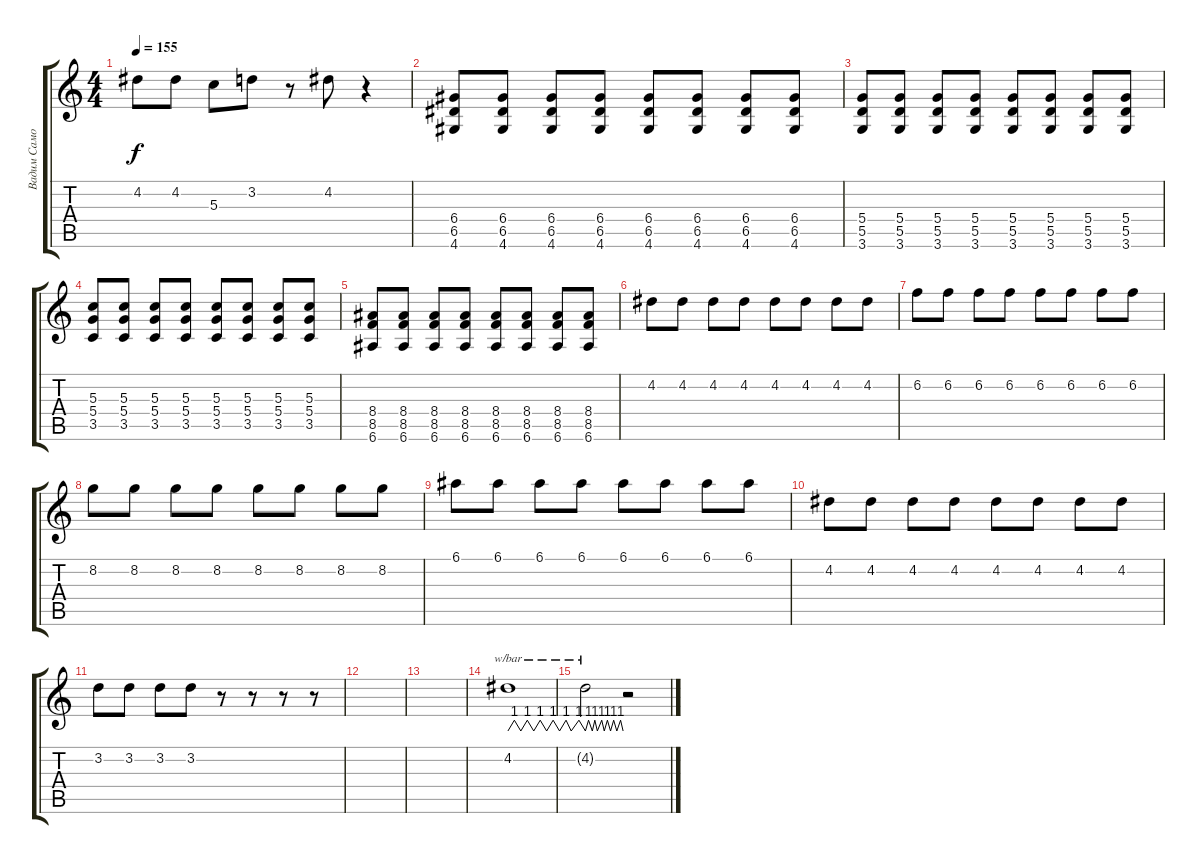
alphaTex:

\track ("Вадим Самойлов" "Вадим Само") {instrument overdrivenguitar}
\staff {score tabs}
\tuning (E4 B3 G3 D3 A2 E2) {hide}
\ts (4 4)
\tempo 155
\clef g2
\ks c
4.2.8{dy f} 4.2.8 5.3.8 3.2.8 r.8 4.2.8 r.4 |
(6.4 6.5 4.6).8 (6.4 6.5 4.6).8 (6.4 6.5 4.6).8 (6.4 6.5 4.6).8 (6.4 6.5 4.6).8 (6.4 6.5 4.6).8 (6.4 6.5 4.6).8 (6.4 6.5 4.6).8 |
(5.4 5.5 3.6).8 (5.4 5.5 3.6).8 (5.4 5.5 3.6).8 (5.4 5.5 3.6).8 (5.4 5.5 3.6).8 (5.4 5.5 3.6).8 (5.4 5.5 3.6).8 (5.4 5.5 3.6).8 |
(5.3 5.4 3.5).8 (5.3 5.4 3.5).8 (5.3 5.4 3.5).8 (5.3 5.4 3.5).8 (5.3 5.4 3.5).8 (5.3 5.4 3.5).8 (5.3 5.4 3.5).8 (5.3 5.4 3.5).8 |
(8.4 8.5 6.6).8 (8.4 8.5 6.6).8 (8.4 8.5 6.6).8 (8.4 8.5 6.6).8 (8.4 8.5 6.6).8 (8.4 8.5 6.6).8 (8.4 8.5 6.6).8 (8.4 8.5 6.6).8 |
4.2.8 4.2.8 4.2.8 4.2.8 4.2.8 4.2.8 4.2.8 4.2.8 |
6.2.8 6.2.8 6.2.8 6.2.8 6.2.8 6.2.8 6.2.8 6.2.8 |
8.2.8 8.2.8 8.2.8 8.2.8 8.2.8 8.2.8 8.2.8 8.2.8 |
6.1.8 6.1.8 6.1.8 6.1.8 6.1.8 6.1.8 6.1.8 6.1.8 |
4.2.8 4.2.8 4.2.8 4.2.8 4.2.8 4.2.8 4.2.8 4.2.8 |
3.2.8 3.2.8 3.2.8 3.2.8 r.8 r.8 r.8 r.8 |
|
|
4.2.1{tbe (custom default 0 0 5 4 10 0 15 4 20 0 25 4 30 0 35 4 40 0 45 4 49 0 55 4 60 0)} |
4.2{t}.2{tbe (custom default 0 0 5 4 11 0 15 4 19 0 26 4 30 0 35 4 40 0 45 4 50 0 56 4 60 0)} r.2
